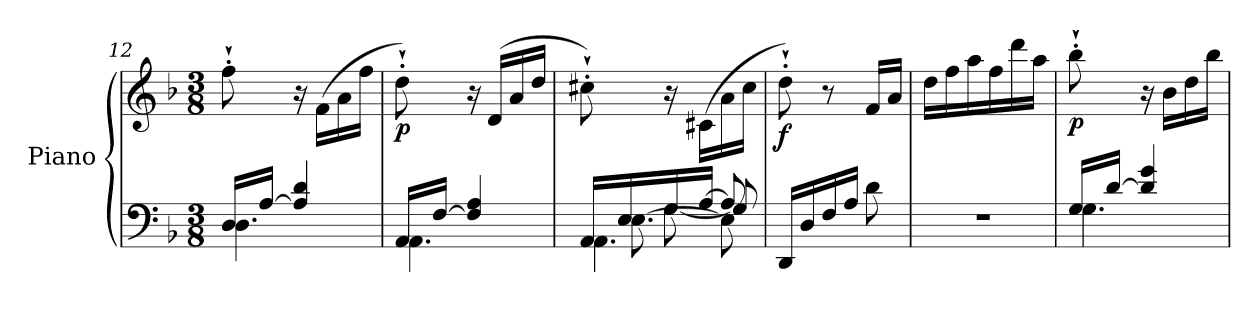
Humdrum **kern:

**kern	**kern	**dynam
*part1	*part1	*part1
*staff2	*staff1	*staff1/2
*I"Piano	*	*
*I'Pno	*	*
*clefF4	*clefG2	*
*k[b-]	*k[b-]	*
*M3/8	*M3/8	*
=12	=12	=12
*^	*	*
16D/LL	4.D\	8ff'`\	.
[16A/JJ	.	.	.
4A/] 4d/	.	16r	.
.	.	(>16f\LL	.
.	.	16a\	.
.	.	16ff\JJ	.
=13	=13	=13	=13
!	!	!	!LO:DY:b
16AA/LL	4.AA\	8dd'`\)	p
[16F/JJ	.	.	.
4F/] 4A/	.	16r	.
.	.	(<16d/LL	.
.	.	16a/	.
.	.	16dd/JJ	.
=14	=14	=14	=14
*^	*^	*	*
16AA/LL	4.AA\	16ryy	8ryy	8cc#X'`\)	.
16E/	.	[8.E\	.	.	.
16G/	.	.	[8G\	16r	.
[16A/JJ	.	.	.	(>16c#X\LL	.
8A/]	.	8E\]	8G/]	16a\	.
.	.	.	.	16cc#\JJ	.
*v	*v	*v	*v	*	*
=15	=15	=15
!	!	!LO:DY:b
16DD/LL	8dd'`\)	f
16D/	.	.
16F/	8r	.
16A/JJ	.	.
8d\	16f/LL	.
.	16a/JJ	.
=16	=16	=16
4.r	16dd\LL	.
.	16ff\	.
.	16aa\	.
.	16ff\	.
.	16ddd\	.
.	16aa\JJ	.
=17	=17	=17
*^	*	*
!	!	!	!LO:DY:b
16G/LL	4.G\	8bb-'`\	p
[16d/JJ	.	.	.
4d/] 4g/	.	16r	.
.	.	16b-\LL	.
.	.	16dd\	.
.	.	16bb-\JJ	.
*v	*v	*	*
=	=	=
*-	*-	*-
